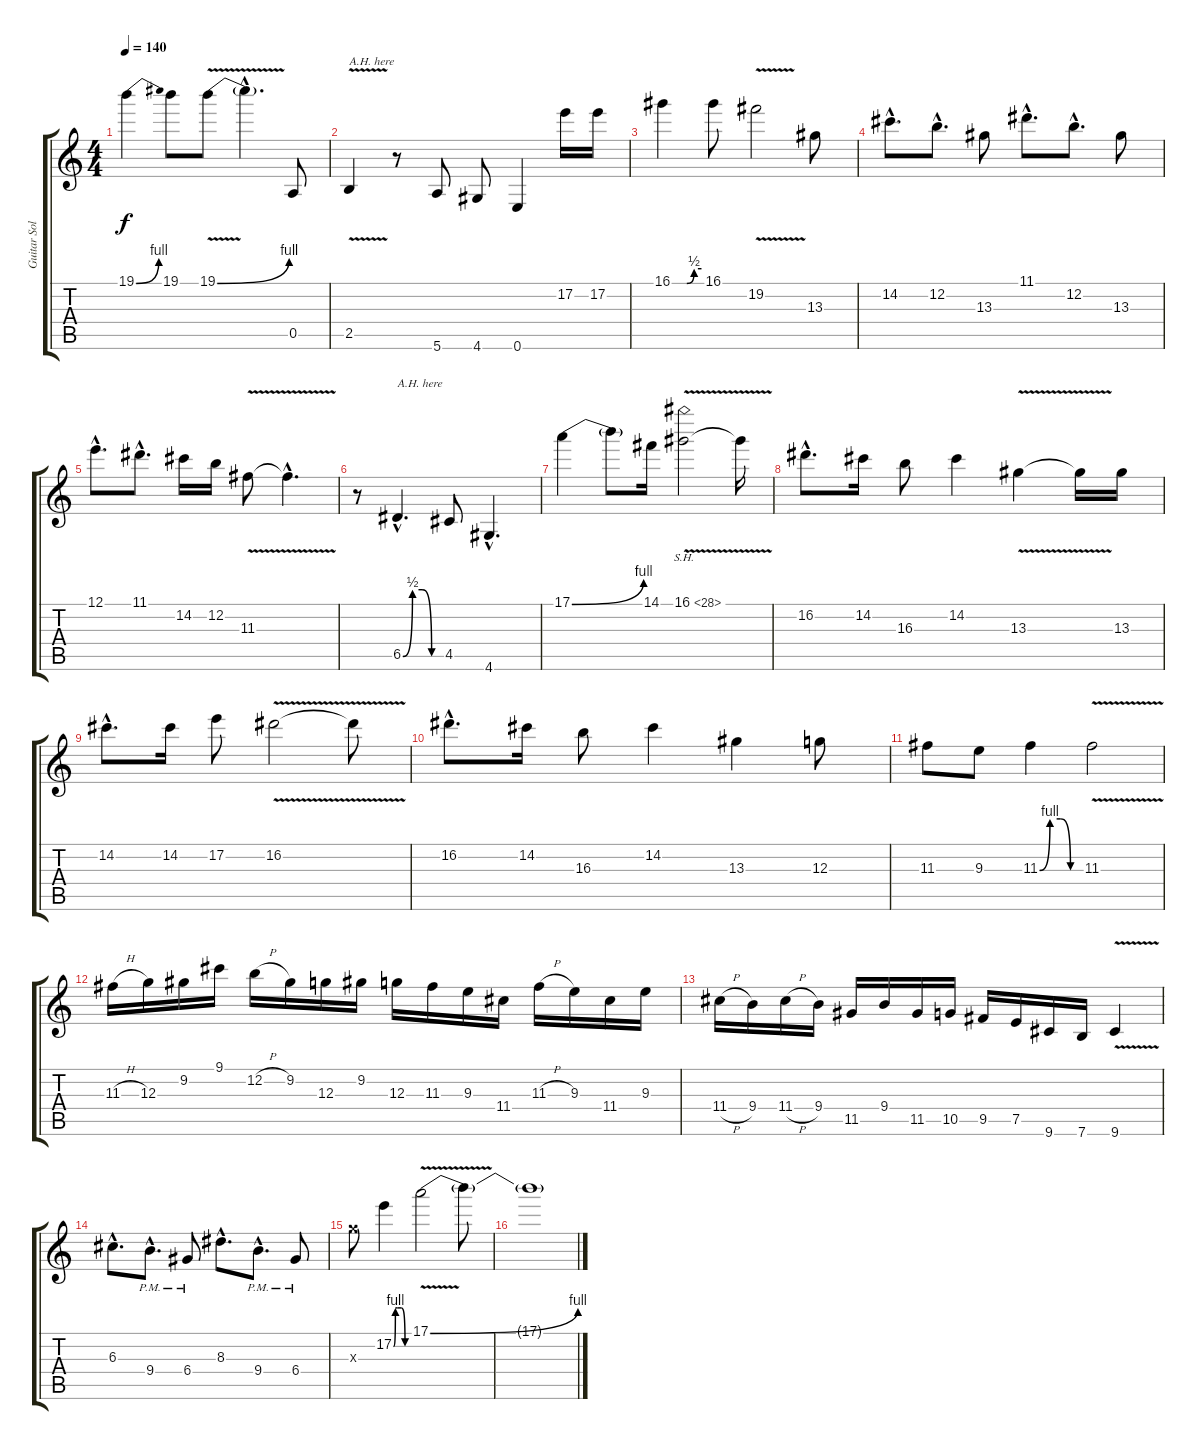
\track ("Guitar Solo" "Guitar Sol") {instrument overdrivenguitar}
\staff {score tabs}
\tuning (E4 B3 G3 D3 A2 E2) {hide}
\ts (4 4)
\tempo 140
\clef g2
\ks c
19.1{be (bend 0 0 60 4)}.4{dy f} 19.1.8 19.1{be (bend 0 0 60 4) v}.8 19.1{hac t}.4{d} 0.5.8 |
2.5{v}.4{txt "A.H. here"} r.8 5.6.8 4.6.8 0.6.4 17.2.16 17.2.16 |
16.1{be (custom 0 0 30 0 45 2 60 2)}.4 16.1.8 19.2{v}.2 13.3.8 |
14.2{hac}.8{d} 12.2{hac}.8{d} 13.3.8 11.1{hac}.8{d} 12.2{hac}.8{d} 13.3.8 |
12.1{hac}.8{d} 11.1{hac}.8{d} 14.2.16 12.2.16 11.3{v}.8 11.3{hac t}.4{d} |
r.8 6.5{be (custom 0 0 15 2 30 2 45 0 60 0) hac}.4{d txt "A.H. here"} 4.5.8 4.6{hac}.4{d} |
17.1{be (bend 0 0 60 4)}.4 17.1{t}.8 14.1.16 16.1{sh 12 v}.2 16.1{t}.16 |
16.2{hac}.8{d} 14.2.16 16.3.8 14.2.4 13.3{v}.4 13.3{t}.16 13.3.16 |
14.2{hac}.8{d} 14.2.16 17.2.8 16.2{v}.2 16.2{t}.8 |
16.2{hac}.8{d} 14.2.16 16.3.8 14.2.4 13.3.4 12.3.8 |
11.3.8 9.3.8 11.3{be (custom 0 0 15 4 30 4 45 0 60 0)}.4 11.3{v}.2 |
11.3{h}.16 12.3.16 9.2.16 9.1.16 12.2{h}.16 9.2.16 12.3.16 9.2.16 12.3.16 11.3.16 9.3.16 11.4.16 11.3{h}.16 9.3.16 11.4.16 9.3.16 |
11.4{h}.16 9.4.16 11.4{h}.16 9.4.16 11.5.16 9.4.16 11.5.16 10.5.16 9.5.16 7.5.16 9.6.16 7.6.16 9.6{v}.4 |
6.3{hac}.8{d} 9.4{hac pm}.8{d} 6.4{pm}.8 8.3{hac}.8{d} 9.4{hac pm}.8{d} 6.4{pm}.8 |
12.3{x}.8 17.2{be (custom 0 0 7 4 15 4 30 4 45 0 60 0)}.4 17.1{be (bend 0 0 60 4) v}.2 17.1{t}.8 |
17.1{t}.1
